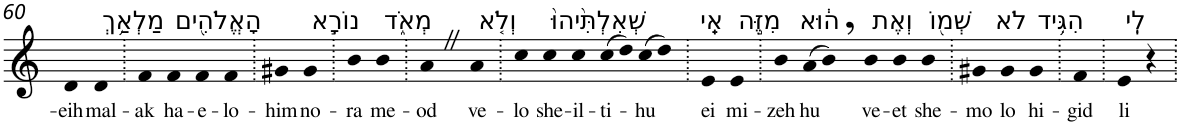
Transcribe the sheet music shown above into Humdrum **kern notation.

**kern	**text
*part1	*part1
*staff1	*staff1
*I"Piano	*
*I'Pno	*
!!LO:PB:g=z
*clefG2	*
*k[]	*
=60	=60
!	!LO:LY:b
4d	-eih
!LO:TX:a:t=מַלְאַ֥ךְ	!
!	!LO:LY:b
4d	mal-
=61.	=61.
!	!LO:LY:b
4f	-ak
!LO:TX:a:t=הָאֱלֹהִ֖ים	!
!	!LO:LY:b
4f	ha-
!	!LO:LY:b
4f	-e-
!	!LO:LY:b
4f	-lo-
=62.	=62.
!	!LO:LY:b
4g#X	-him
!LO:TX:a:t=נוֹרָ֣א	!
!	!LO:LY:b
4g#	no-
=63.	=63.
!	!LO:LY:b
4b	-ra
!LO:TX:a:t=מְאֹ֑ד	!
!	!LO:LY:b
4b	me-
=64.	=64.
!	!LO:LY:b
4aZ	-od
!LO:TX:a:t=וְלֹ֤א	!
!	!LO:LY:b
4a	ve-
=65.	=65.
!	!LO:LY:b
4cc	-lo
!LO:TX:a:t=שְׁאִלְתִּ֙יהוּ֙	!
!	!LO:LY:b
4cc	she-
!	!LO:LY:b
4cc	-il-
!	!LO:LY:b
(>8cc	-ti-
8dd)	.
!	!LO:LY:b
(>8cc	-hu
8dd)	.
=66.	=66.
!LO:TX:a:t=אֵֽי	!
!	!LO:LY:b
4e	ei
!LO:TX:a:t=מִזֶּ֣ה	!
!	!LO:LY:b
4e	mi-
=67.	=67.
!	!LO:LY:b
4b	-zeh
!LO:TX:a:t=ה֔וּא	!
!	!LO:LY:b
(>8a	hu
8b,)	.
!LO:TX:a:t=וְאֶת	!
!	!LO:LY:b
4b	ve-
!	!LO:LY:b
4b	-et
!LO:TX:a:t=שְׁמ֖וֹ	!
!	!LO:LY:b
4b	she-
=68.	=68.
!	!LO:LY:b
4g#X	-mo
!LO:TX:a:t=לֹא	!
!	!LO:LY:b
4g#	lo
!LO:TX:a:t=הִגִּ֥יד	!
!	!LO:LY:b
4g#	hi-
=69.	=69.
!	!LO:LY:b
4f	-gid
=70.	=70.
!LO:TX:a:t=לִֽי	!
!	!LO:LY:b
4e	li
4r	.
=.	=.
*-	*-
